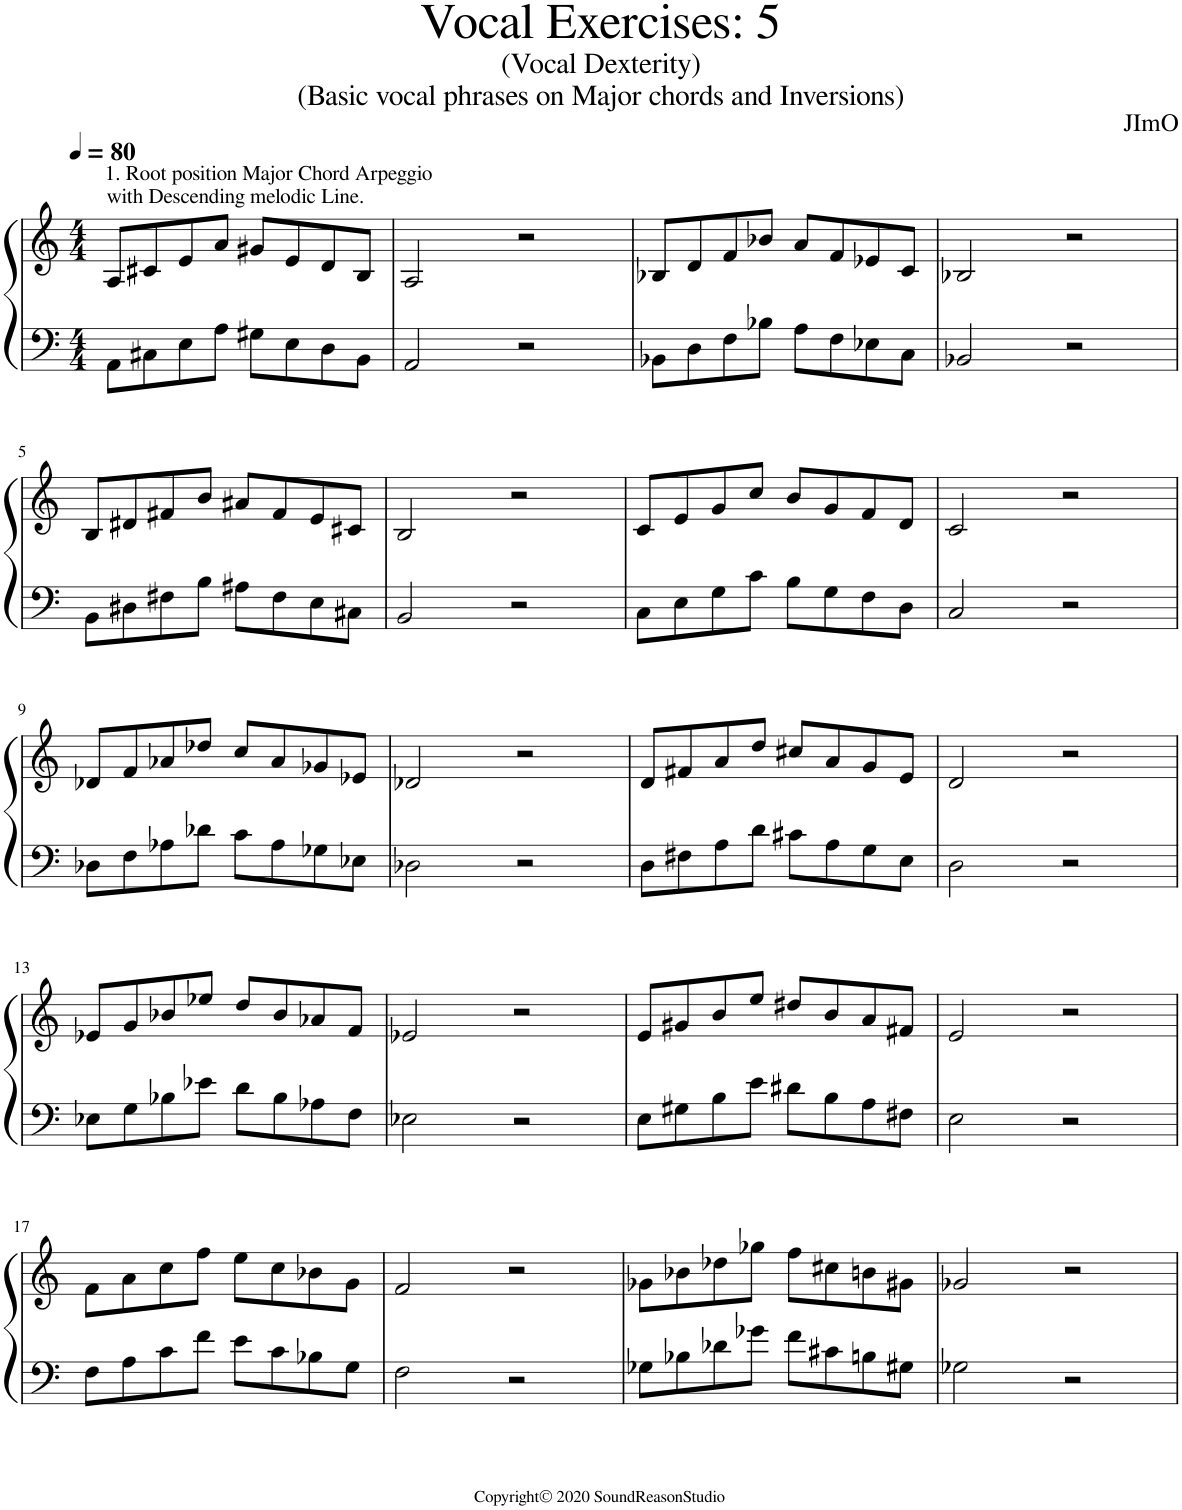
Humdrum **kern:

**kern	**kern
*part1	*part1
*staff2	*staff1
*I"Piano	*
*I'Pno.	*
*clefF4	*clefG2
*k[]	*k[]
*M4/4	*M4/4
*MM80	*MM80
=1	=1
!	!LO:TX:a:t=1. Root position Major Chord Arpeggio
!	!LO:TX:a:t=with Descending melodic Line.
8AA\L	8A/L
8C#X\	8c#X/
8E\	8e/
8A\J	8a/J
8G#X\L	8g#X/L
8E\	8e/
8D\	8d/
8BB\J	8B/J
=2	=2
2AA/	2A/
2r	2r
=3	=3
8BB-X\L	8B-X/L
8D\	8d/
8F\	8f/
8B-X\J	8b-X/J
8A\L	8a/L
8F\	8f/
8E-X\	8e-X/
8C\J	8c/J
=4	=4
2BB-X/	2B-X/
2r	2r
!!LO:LB:g=z
=5	=5
8BB\L	8B/L
8D#X\	8d#X/
8F#X\	8f#X/
8B\J	8b/J
8A#X\L	8a#X/L
8F#\	8f#/
8E\	8e/
8C#X\J	8c#X/J
=6	=6
2BB/	2B/
2r	2r
=7	=7
8C\L	8c/L
8E\	8e/
8G\	8g/
8c\J	8cc/J
8B\L	8b/L
8G\	8g/
8F\	8f/
8D\J	8d/J
=8	=8
2C/	2c/
2r	2r
!!LO:LB:g=z
=9	=9
8D-X\L	8d-X/L
8F\	8f/
8A-X\	8a-X/
8d-X\J	8dd-X/J
8c\L	8cc/L
8A-\	8a-/
8G-X\	8g-X/
8E-X\J	8e-X/J
=10	=10
2D-X\	2d-X/
2r	2r
=11	=11
8D\L	8d/L
8F#X\	8f#X/
8A\	8a/
8d\J	8dd/J
8c#X\L	8cc#X/L
8A\	8a/
8G\	8g/
8E\J	8e/J
=12	=12
2D\	2d/
2r	2r
!!LO:LB:g=z
=13	=13
8E-X\L	8e-X/L
8G\	8g/
8B-X\	8b-X/
8e-X\J	8ee-X/J
8d\L	8dd/L
8B-\	8b-/
8A-X\	8a-X/
8F\J	8f/J
=14	=14
2E-X\	2e-X/
2r	2r
=15	=15
8E\L	8e/L
8G#X\	8g#X/
8B\	8b/
8e\J	8ee/J
8d#X\L	8dd#X/L
8B\	8b/
8A\	8a/
8F#X\J	8f#X/J
=16	=16
2E\	2e/
2r	2r
!!LO:LB:g=z
=17	=17
8F\L	8f\L
8A\	8a\
8c\	8cc\
8f\J	8ff\J
8e\L	8ee\L
8c\	8cc\
8B-X\	8b-X\
8G\J	8g\J
=18	=18
2F\	2f/
2r	2r
=19	=19
8G-X\L	8g-X\L
8B-X\	8b-X\
8d-X\	8dd-X\
8g-X\J	8gg-X\J
8f\L	8ff\L
8c#X\	8cc#X\
8Bn\	8bn\
8G#X\J	8g#X\J
=20	=20
2G-X\	2g-X/
2r	2r
=	=
*-	*-
